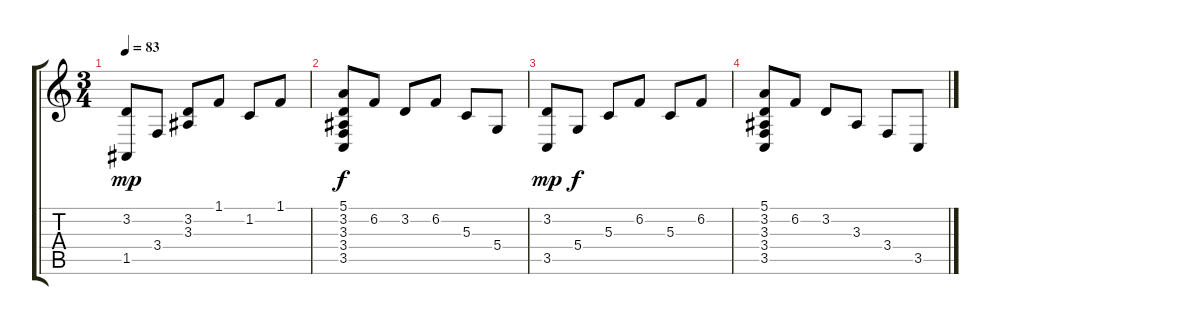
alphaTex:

\track "" {instrument acousticgrandpiano}
\staff {score tabs}
\tuning (E4 B3 G3 D3 A2 D2) {hide}
\ts (3 4)
\tempo 83
\clef g2
\ks c
(3.2 1.5).8{dy mp} 3.4.8 (3.2 3.3).8 1.1.8 1.2.8 1.1.8 |
(5.1 3.2 3.3 3.4 3.5).8{dy f} 6.2.8 3.2.8 6.2.8 5.3.8 5.4.8 |
(3.2 3.5).8{dy mp} 5.4.8{dy f} 5.3.8 6.2.8 5.3.8 6.2.8 |
(5.1 3.2 3.3 3.4 3.5).8 6.2.8 3.2.8 3.3.8 3.4.8 3.5.8
